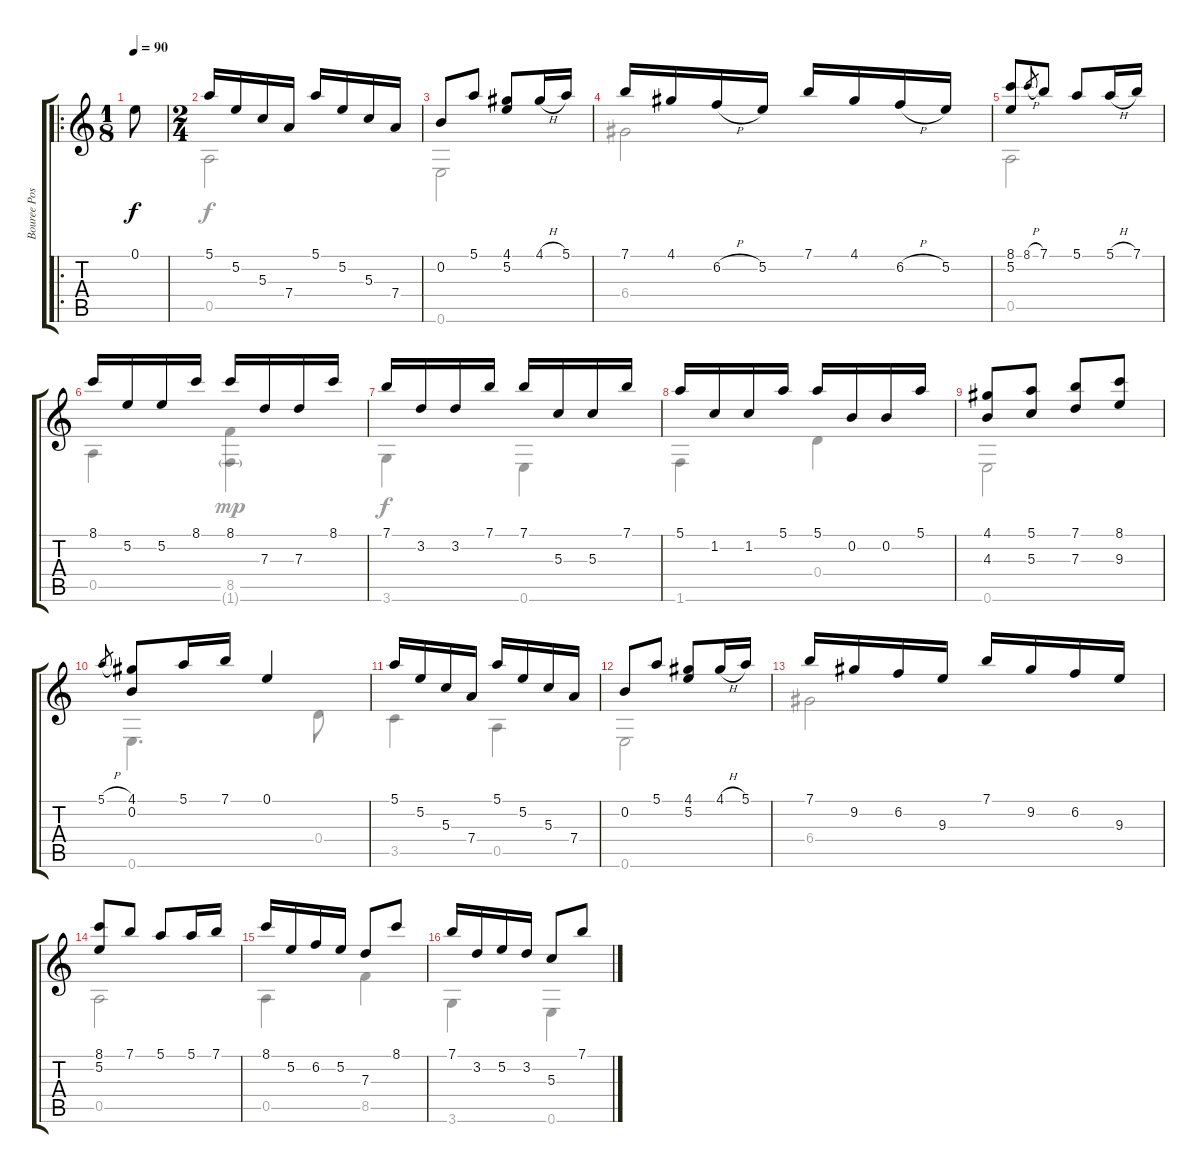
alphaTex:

\track ("Bouree Posato" "Bouree Pos") {instrument acousticguitarnylon}
\staff {score tabs}
\tuning (E4 B3 G3 D3 A2 E2) {hide}
\voice
\ro
\ts (1 8)
\tempo 90
\clef g2
\ks c
0.1.8{dy f instrument acousticguitarnylon} |
\ts (2 4)
5.1.16 5.2.16 5.3.16 7.4.16 5.1.16 5.2.16 5.3.16 7.4.16 |
0.2.8 5.1.8 (4.1 5.2).8 4.1{h}.16 5.1.16 |
7.1.16 4.1.16 6.2{h}.16 5.2.16 7.1.16 4.1.16 6.2{h}.16 5.2.16 |
(8.1 5.2).8 8.1{h}.8{gr} 7.1.8 5.1.8 5.1{h}.16 7.1.16 |
8.1.16 5.2.16 5.2.16 8.1.16 8.1.16 7.3.16 7.3.16 8.1.16 |
7.1.16 3.2.16 3.2.16 7.1.16 7.1.16 5.3.16 5.3.16 7.1.16 |
5.1.16 1.2.16 1.2.16 5.1.16 5.1.16 0.2.16 0.2.16 5.1.16 |
(4.1 4.3).8 (5.1 5.3).8 (7.1 7.3).8 (8.1 9.3).8 |
5.1{h}.8{gr} (4.1 0.2).8 5.1.16 7.1.16 0.1.4 |
5.1.16 5.2.16 5.3.16 7.4.16 5.1.16 5.2.16 5.3.16 7.4.16 |
0.2.8 5.1.8 (4.1 5.2).8 4.1{h}.16 5.1.16 |
7.1.16 9.2.16 6.2.16 9.3.16 7.1.16 9.2.16 6.2.16 9.3.16 |
(8.1 5.2).8 7.1.8 5.1.8 5.1.16 7.1.16 |
8.1.16 5.2.16 6.2.16 5.2.16 7.3.8 8.1.8 |
7.1.16 3.2.16 5.2.16 3.2.16 5.3.8 7.1.8
\voice
\clef g2
\ottava regular
\simile none
\ks c
|
0.5.2 |
0.6.2 |
6.4.2 |
0.5.2 |
0.5.4 (8.5 1.6{g}).4{dy mp} |
3.6.4{dy f} 0.6.4 |
1.6.4 0.4.4 |
0.6.2 |
0.6.4{d} 0.4.8 |
3.5.4 0.5.4 |
0.6.2 |
6.4.2 |
0.5.2 |
0.5.4 8.5.4 |
3.6.4 0.6.4
